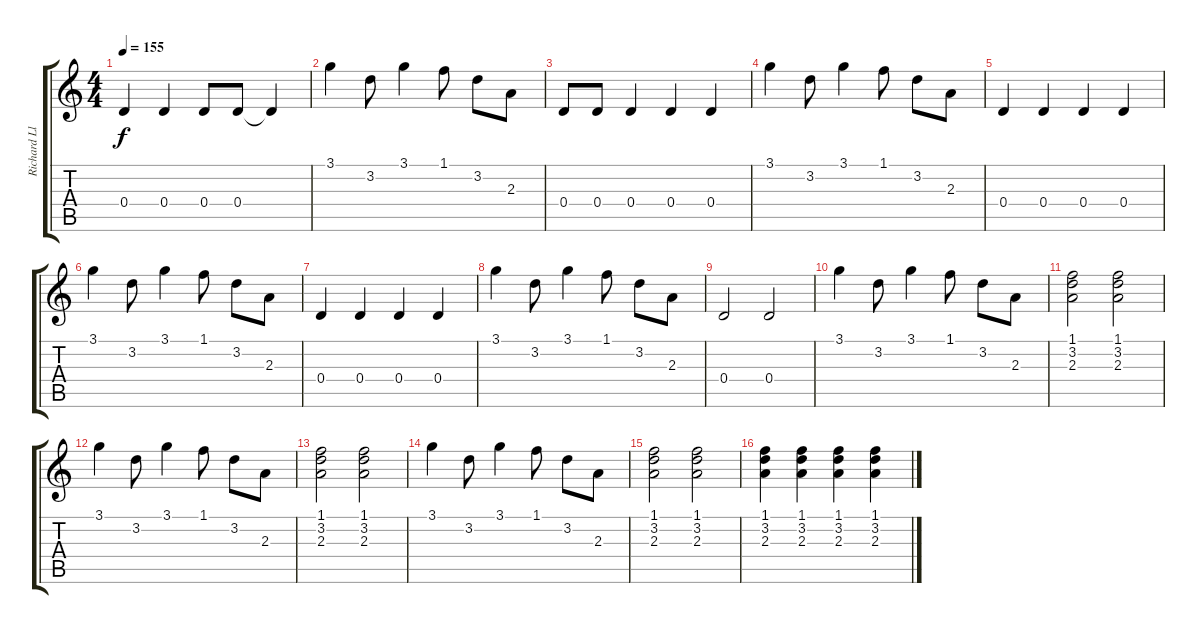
\track ("Richard Lloyd" "Richard Ll") {instrument electricguitarclean}
\staff {score tabs}
\tuning (E4 B3 G3 D3 A2 E2) {hide}
\ts (4 4)
\tempo 155
\clef g2
\ks c
0.4.4{dy f} 0.4.4 0.4.8 0.4.8 0.4{t}.4 |
3.1.4 3.2.8 3.1.4 1.1.8 3.2.8 2.3.8 |
0.4.8 0.4.8 0.4.4 0.4.4 0.4.4 |
3.1.4 3.2.8 3.1.4 1.1.8 3.2.8 2.3.8 |
0.4.4 0.4.4 0.4.4 0.4.4 |
3.1.4 3.2.8 3.1.4 1.1.8 3.2.8 2.3.8 |
0.4.4 0.4.4 0.4.4 0.4.4 |
3.1.4 3.2.8 3.1.4 1.1.8 3.2.8 2.3.8 |
0.4.2 0.4.2 |
3.1.4 3.2.8 3.1.4 1.1.8 3.2.8 2.3.8 |
(1.1 3.2 2.3).2 (1.1 3.2 2.3).2 |
3.1.4 3.2.8 3.1.4 1.1.8 3.2.8 2.3.8 |
(1.1 3.2 2.3).2 (1.1 3.2 2.3).2 |
3.1.4 3.2.8 3.1.4 1.1.8 3.2.8 2.3.8 |
(1.1 3.2 2.3).2 (1.1 3.2 2.3).2 |
(1.1 3.2 2.3).4 (1.1 3.2 2.3).4 (1.1 3.2 2.3).4 (1.1 3.2 2.3).4
